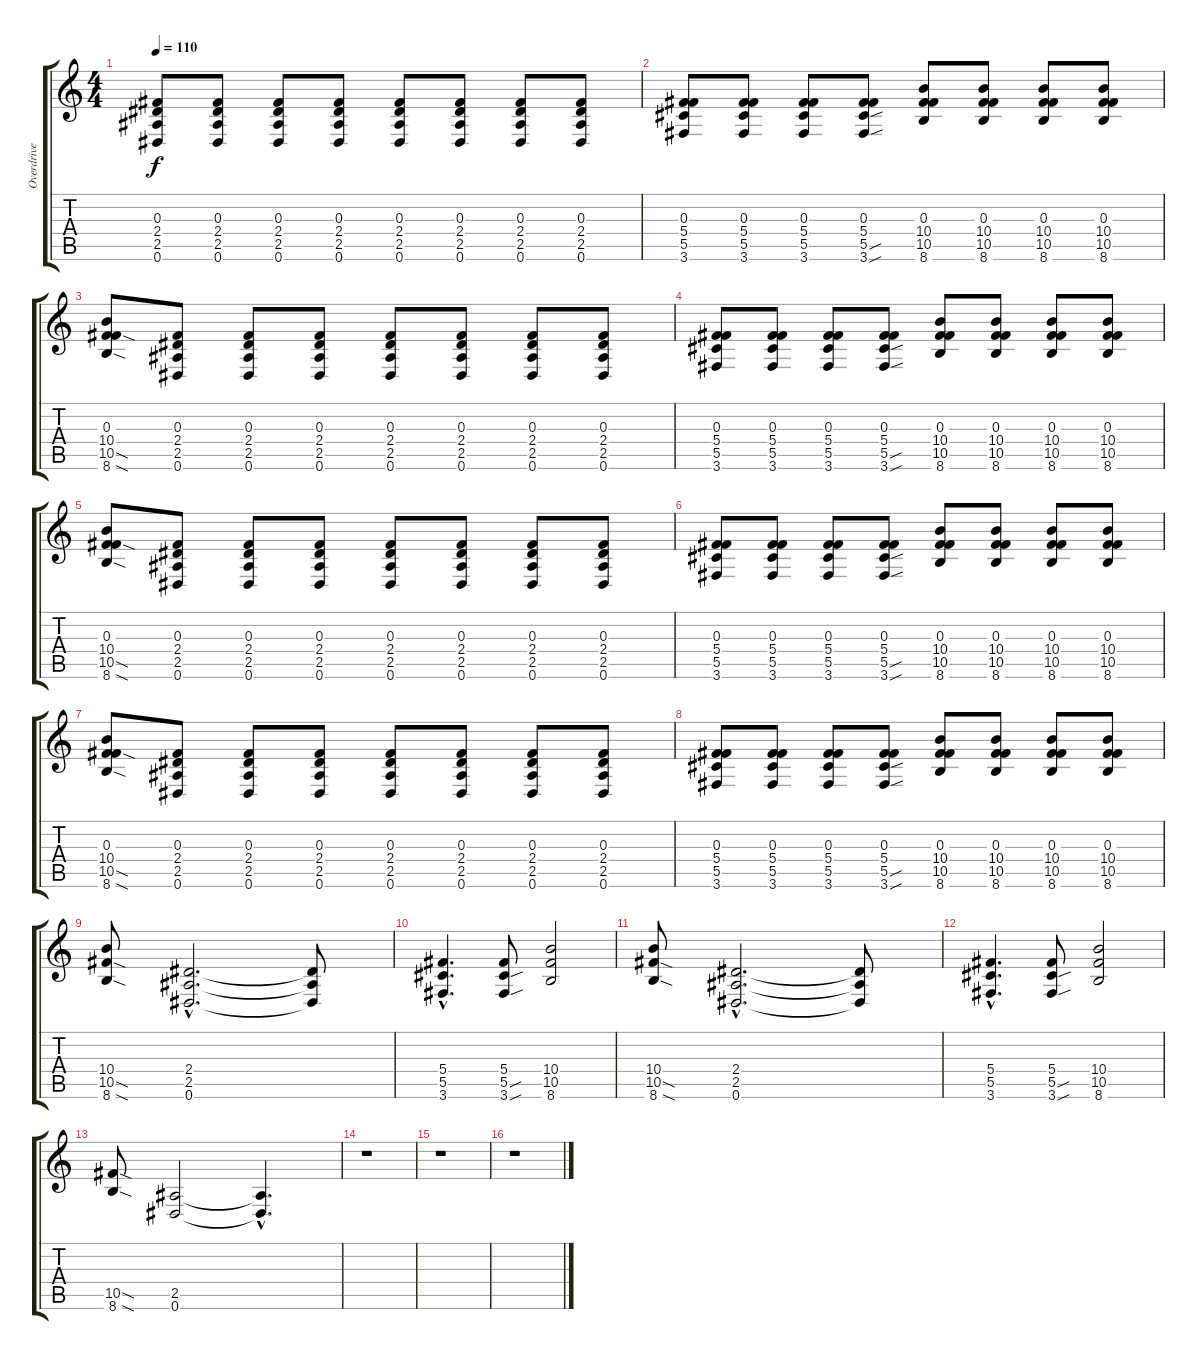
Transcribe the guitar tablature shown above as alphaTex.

\track ("Overdrive" "Overdrive") {instrument overdrivenguitar}
\staff {score tabs}
\tuning (Eb4 Bb3 Gb3 Db3 Ab2 Eb2) {hide}
\ts (4 4)
\tempo 110
\clef g2
\ks c
(0.3 2.4 2.5 0.6).8{dy f instrument overdrivenguitar} (0.3 2.4 2.5 0.6).8 (0.3 2.4 2.5 0.6).8 (0.3 2.4 2.5 0.6).8 (0.3 2.4 2.5 0.6).8 (0.3 2.4 2.5 0.6).8 (0.3 2.4 2.5 0.6).8 (0.3 2.4 2.5 0.6).8 |
(0.3 5.4 5.5 3.6).8 (0.3 5.4 5.5 3.6).8 (0.3 5.4 5.5 3.6).8 (0.3 5.4 5.5{sou} 3.6{sou}).8 (0.3 10.4 10.5 8.6).8 (0.3 10.4 10.5 8.6).8 (0.3 10.4 10.5 8.6).8 (0.3 10.4 10.5 8.6).8 |
(0.3 10.4 10.5{sod} 8.6{sod}).8{instrument overdrivenguitar} (0.3 2.4 2.5 0.6).8 (0.3 2.4 2.5 0.6).8 (0.3 2.4 2.5 0.6).8 (0.3 2.4 2.5 0.6).8 (0.3 2.4 2.5 0.6).8 (0.3 2.4 2.5 0.6).8 (0.3 2.4 2.5 0.6).8 |
(0.3 5.4 5.5 3.6).8{instrument overdrivenguitar} (0.3 5.4 5.5 3.6).8 (0.3 5.4 5.5 3.6).8 (0.3 5.4 5.5{sou} 3.6{sou}).8 (0.3 10.4 10.5 8.6).8 (0.3 10.4 10.5 8.6).8 (0.3 10.4 10.5 8.6).8 (0.3 10.4 10.5 8.6).8 |
(0.3 10.4 10.5{sod} 8.6{sod}).8{instrument overdrivenguitar} (0.3 2.4 2.5 0.6).8 (0.3 2.4 2.5 0.6).8 (0.3 2.4 2.5 0.6).8 (0.3 2.4 2.5 0.6).8 (0.3 2.4 2.5 0.6).8 (0.3 2.4 2.5 0.6).8 (0.3 2.4 2.5 0.6).8 |
(0.3 5.4 5.5 3.6).8{instrument overdrivenguitar} (0.3 5.4 5.5 3.6).8 (0.3 5.4 5.5 3.6).8 (0.3 5.4 5.5{sou} 3.6{sou}).8 (0.3 10.4 10.5 8.6).8 (0.3 10.4 10.5 8.6).8 (0.3 10.4 10.5 8.6).8 (0.3 10.4 10.5 8.6).8 |
(0.3 10.4 10.5{sod} 8.6{sod}).8{instrument overdrivenguitar} (0.3 2.4 2.5 0.6).8 (0.3 2.4 2.5 0.6).8 (0.3 2.4 2.5 0.6).8 (0.3 2.4 2.5 0.6).8 (0.3 2.4 2.5 0.6).8 (0.3 2.4 2.5 0.6).8 (0.3 2.4 2.5 0.6).8 |
(0.3 5.4 5.5 3.6).8{instrument overdrivenguitar} (0.3 5.4 5.5 3.6).8 (0.3 5.4 5.5 3.6).8 (0.3 5.4 5.5{sou} 3.6{sou}).8 (0.3 10.4 10.5 8.6).8 (0.3 10.4 10.5 8.6).8 (0.3 10.4 10.5 8.6).8 (0.3 10.4 10.5 8.6).8 |
(10.4 10.5{sod} 8.6{sod}).8{volume 10 instrument overdrivenguitar} (2.4{hac} 2.5{hac} 0.6{hac}).2{d} (2.4{t} 2.5{t} 0.6{t}).8 |
(5.4{hac} 5.5{hac} 3.6{hac}).4{d volume 10 instrument overdrivenguitar} (5.4 5.5{sou} 3.6{sou}).8 (10.4 10.5 8.6).2 |
(10.4 10.5{sod} 8.6{sod}).8{volume 10 instrument overdrivenguitar} (2.4{hac} 2.5{hac} 0.6{hac}).2{d} (2.4{t} 2.5{t} 0.6{t}).8 |
(5.4{hac} 5.5{hac} 3.6{hac}).4{d volume 10 instrument overdrivenguitar} (5.4 5.5{sou} 3.6{sou}).8 (10.4 10.5 8.6).2 |
(10.5{sod} 8.6{sod}).8{volume 10 instrument overdrivenguitar} (2.5 0.6).2{volume 8} (2.5{hac t} 0.6{hac t}).4{d volume 6} |
r.1 |
r.1 |
r.1
